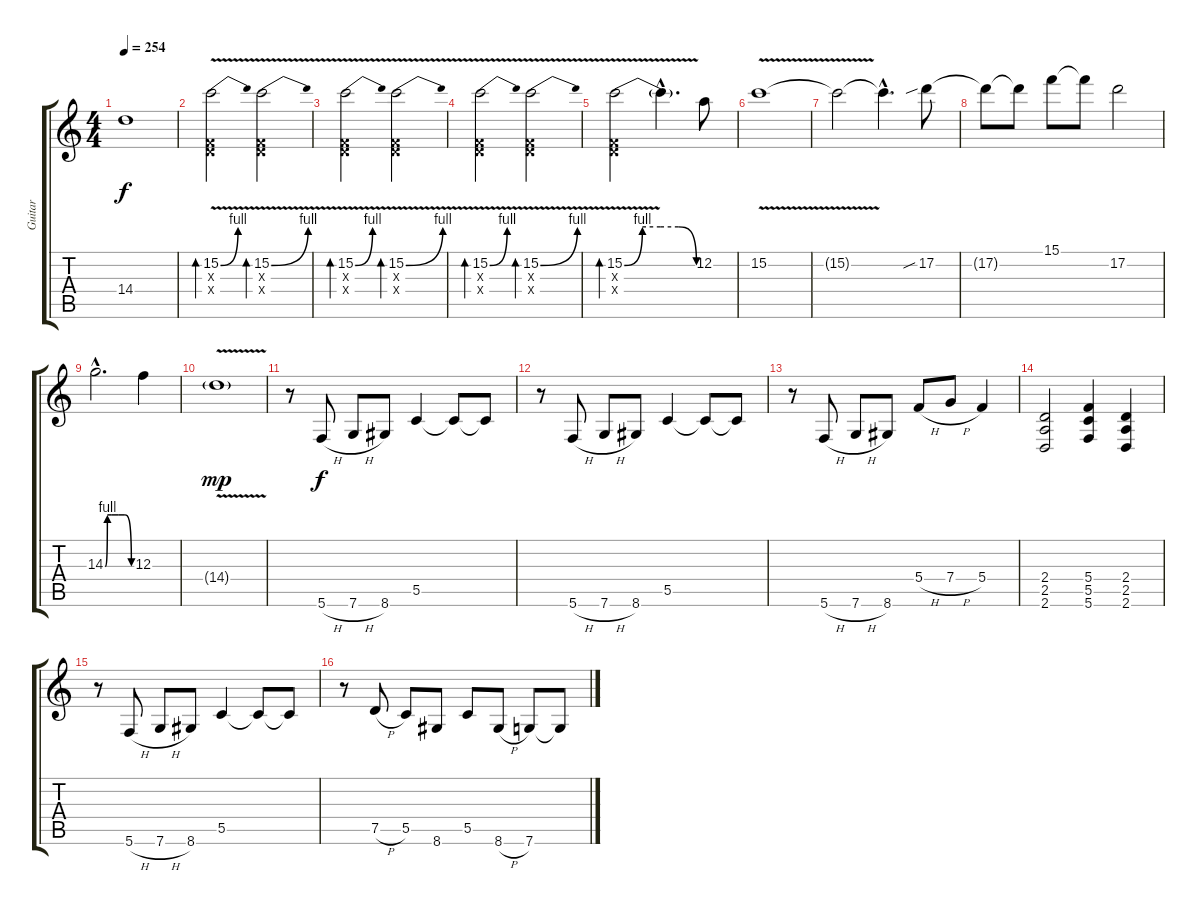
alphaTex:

\track ("Guitar" "Guitar") {instrument distortionguitar}
\staff {score tabs}
\tuning (D4 A3 F3 C3 G2 C2) {hide}
\ts (4 4)
\tempo 254
\clef g2
\ks c
14.4{t}.1{dy f} |
(15.2{be (bend 0 0 60 4) v} 0.3{x} 2.4{x}).2{bd 120} (15.2{be (bend 0 0 60 4) v} 0.3{x} 2.4{x}).2{bd 120} |
(15.2{be (bend 0 0 60 4) v} 0.3{x} 2.4{x}).2{bd 120} (15.2{be (bend 0 0 60 4) v} 0.3{x} 2.4{x}).2{bd 120} |
(15.2{be (bend 0 0 60 4) v} 0.3{x} 2.4{x}).2{bd 120} (15.2{be (bend 0 0 60 4) v} 0.3{x} 2.4{x}).2{bd 120} |
(15.2{be (custom 0 0 15 4 30 4 45 4 60 0) v} 0.3{x} 2.4{x}).2{bd 120} 15.2{hac t}.4{d} 12.2.8 |
15.2{v}.1 |
15.2{t}.2 15.2{hac t}.4{d} 17.2{sib}.8 |
17.2{t}.8 17.2{t}.8 15.1.8 15.1{t}.8 17.2.2 |
14.3{be (custom 0 0 5 4 15 4 30 4 45 4 60 0) hac}.2{d} 12.3.4 |
14.4{v g}.1{dy mp} |
r.8 5.6{h}.8{dy f} 7.6{h}.8 8.6.8 5.5.4 5.5{t}.8 5.5{t}.8 |
r.8 5.6{h}.8 7.6{h}.8 8.6.8 5.5.4 5.5{t}.8 5.5{t}.8 |
r.8 5.6{h}.8 7.6{h}.8 8.6.8 5.4{h}.8 7.4{h}.8 5.4.4 |
(2.4 2.5 2.6).2 (5.4 5.5 5.6).4 (2.4 2.5 2.6).4 |
r.8 5.6{h}.8 7.6{h}.8 8.6.8 5.5.4 5.5{t}.8 5.5{t}.8 |
r.8 7.5{h}.8 5.5.8 8.6.8 5.5.8 8.6{h}.8 7.6.8 7.6{t}.8
